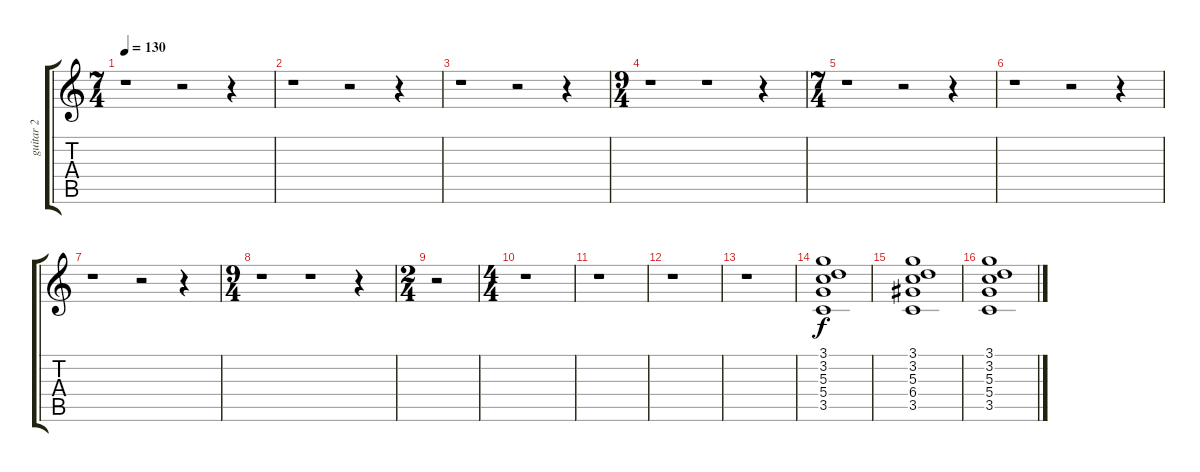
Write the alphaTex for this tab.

\track ("guitar 2" "guitar 2") {instrument acousticguitarsteel}
\staff {score tabs}
\tuning (E4 B3 G3 D3 A2 E2) {hide}
\ts (7 4)
\tempo 130
\clef g2
\ks c
r.1{dy f instrument acousticguitarsteel} r.2 r.4 |
r.1 r.2 r.4 |
r.1 r.2 r.4 |
\ts (9 4)
r.1 r.1 r.4 |
\ts (7 4)
r.1 r.2 r.4 |
r.1 r.2 r.4 |
r.1 r.2 r.4 |
\ts (9 4)
r.1 r.1 r.4 |
\ts (2 4)
r.2 |
\ts (4 4)
r.1 |
r.1 |
r.1 |
r.1 |
(3.1 3.2 5.3 5.4 3.5).1 |
(3.1 3.2 5.3 6.4 3.5).1 |
(3.1 3.2 5.3 5.4 3.5).1
